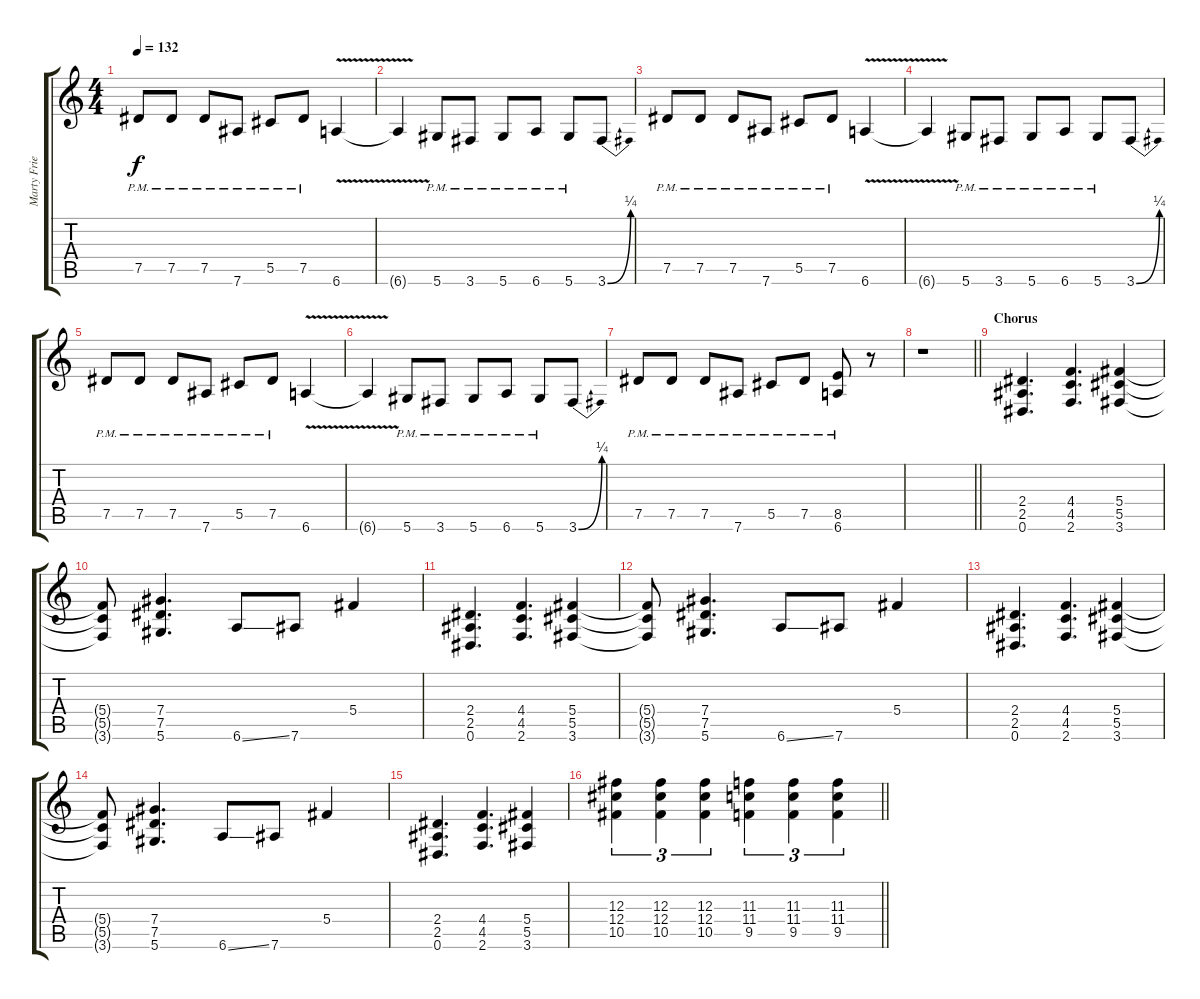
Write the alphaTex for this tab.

\track ("Marty Friedman " "Marty Frie") {instrument distortionguitar}
\staff {score tabs}
\tuning (Eb4 Bb3 Gb3 Db3 Ab2 Eb2) {hide}
\ts (4 4)
\tempo 132
\clef g2
\ks c
7.5{pm}.8{dy f} 7.5{pm}.8 7.5{pm}.8 7.6{pm}.8 5.5{pm}.8 7.5{pm}.8 6.6{v}.4 |
6.6{t}.4 5.6{pm}.8 3.6{pm}.8 5.6{pm}.8 6.6{pm}.8 5.6{pm}.8 3.6{be (bend 0 0 60 1)}.8 |
7.5{pm}.8 7.5{pm}.8 7.5{pm}.8 7.6{pm}.8 5.5{pm}.8 7.5{pm}.8 6.6{v}.4 |
6.6{t}.4 5.6{pm}.8 3.6{pm}.8 5.6{pm}.8 6.6{pm}.8 5.6{pm}.8 3.6{be (bend 0 0 60 1)}.8 |
7.5{pm}.8 7.5{pm}.8 7.5{pm}.8 7.6{pm}.8 5.5{pm}.8 7.5{pm}.8 6.6{v}.4 |
6.6{t}.4 5.6{pm}.8 3.6{pm}.8 5.6{pm}.8 6.6{pm}.8 5.6{pm}.8 3.6{be (bend 0 0 60 1)}.8 |
7.5{pm}.8 7.5{pm}.8 7.5{pm}.8 7.6{pm}.8 5.5{pm}.8 7.5{pm}.8 (8.5 6.6{pm}).8 r.8 |
\barLineRight lightlight
r.1 |
\section ("" "Chorus")
(2.4 2.5 0.6).4{d} (4.4 4.5 2.6).4{d} (5.4 5.5 3.6).4 |
(5.4{t} 5.5{t} 3.6{t}).8 (7.4 7.5 5.6).4{d} 6.6{ss}.8 7.6.8 5.4.4 |
(2.4 2.5 0.6).4{d} (4.4 4.5 2.6).4{d} (5.4 5.5 3.6).4 |
(5.4{t} 5.5{t} 3.6{t}).8 (7.4 7.5 5.6).4{d} 6.6{ss}.8 7.6.8 5.4.4 |
(2.4 2.5 0.6).4{d} (4.4 4.5 2.6).4{d} (5.4 5.5 3.6).4 |
(5.4{t} 5.5{t} 3.6{t}).8 (7.4 7.5 5.6).4{d} 6.6{ss}.8 7.6.8 5.4.4 |
(2.4 2.5 0.6).4{d} (4.4 4.5 2.6).4{d} (5.4 5.5 3.6).4 |
\barLineRight lightlight
(12.3 12.4 10.5).4{tu (3 2)} (12.3 12.4 10.5).4{tu (3 2)} (12.3 12.4 10.5).4{tu (3 2)} (11.3 11.4 9.5).4{tu (3 2)} (11.3 11.4 9.5).4{tu (3 2)} (11.3 11.4 9.5).4{tu (3 2)}
